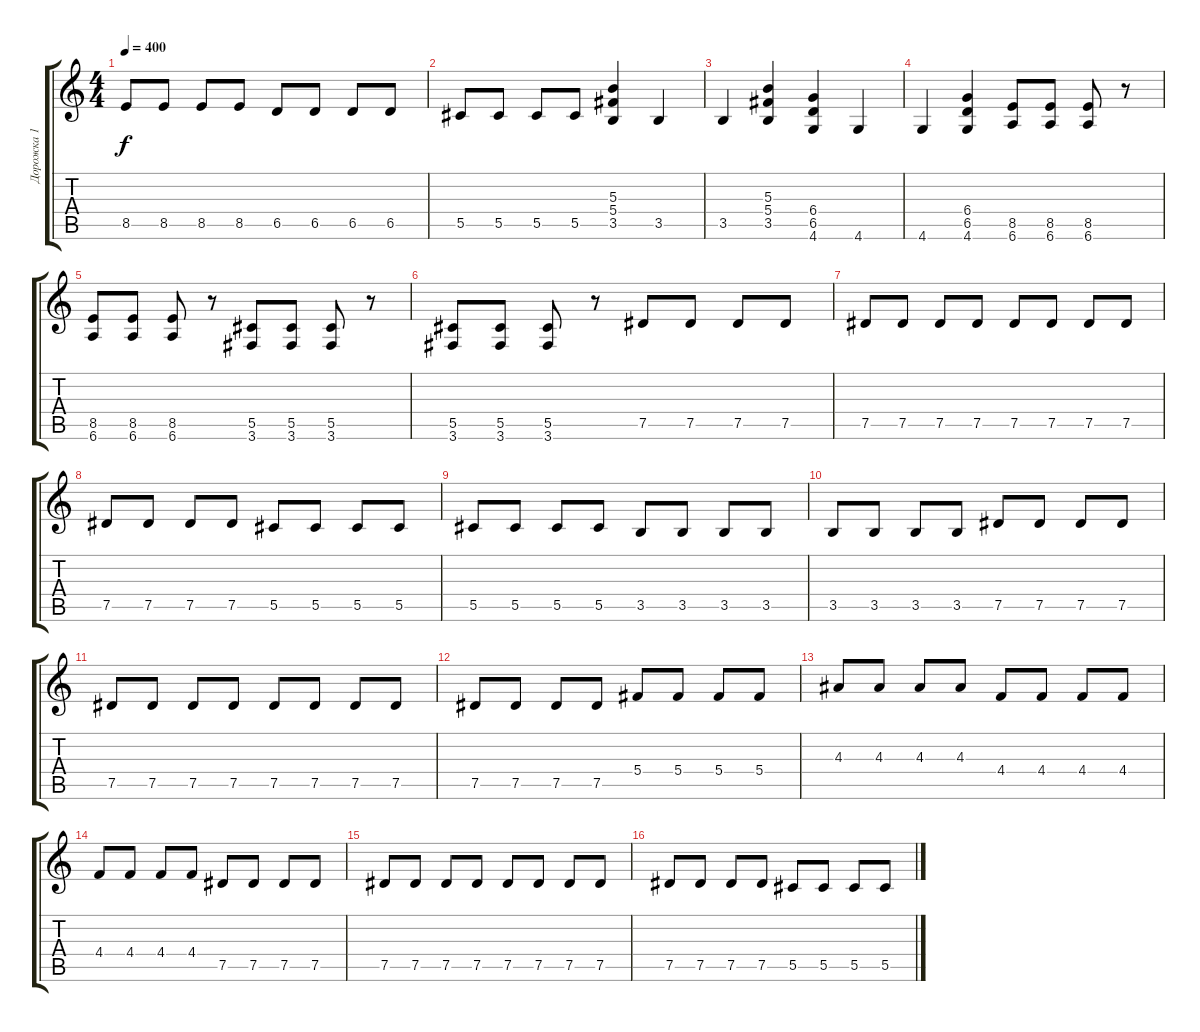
\track ("Дорожка 1" "Дорожка 1") {instrument overdrivenguitar}
\staff {score tabs}
\tuning (Eb4 Bb3 Gb3 Db3 Ab2 Eb2) {hide}
\ts (4 4)
\tempo 400
\clef g2
\ks c
8.5.8{dy f} 8.5.8 8.5.8 8.5.8 6.5.8 6.5.8 6.5.8 6.5.8 |
5.5.8 5.5.8 5.5.8 5.5.8 (5.3 5.4 3.5).4 3.5.4 |
3.5.4 (5.3 5.4 3.5).4 (6.4 6.5 4.6).4 4.6.4 |
4.6.4 (6.4 6.5 4.6).4 (8.5 6.6).8 (8.5 6.6).8 (8.5 6.6).8 r.8 |
(8.5 6.6).8 (8.5 6.6).8 (8.5 6.6).8 r.8 (5.5 3.6).8 (5.5 3.6).8 (5.5 3.6).8 r.8 |
(5.5 3.6).8 (5.5 3.6).8 (5.5 3.6).8 r.8 7.5.8 7.5.8 7.5.8 7.5.8 |
7.5.8 7.5.8 7.5.8 7.5.8 7.5.8 7.5.8 7.5.8 7.5.8 |
7.5.8 7.5.8 7.5.8 7.5.8 5.5.8 5.5.8 5.5.8 5.5.8 |
5.5.8 5.5.8 5.5.8 5.5.8 3.5.8 3.5.8 3.5.8 3.5.8 |
3.5.8 3.5.8 3.5.8 3.5.8 7.5.8 7.5.8 7.5.8 7.5.8 |
7.5.8 7.5.8 7.5.8 7.5.8 7.5.8 7.5.8 7.5.8 7.5.8 |
7.5.8 7.5.8 7.5.8 7.5.8 5.4.8 5.4.8 5.4.8 5.4.8 |
4.3.8 4.3.8 4.3.8 4.3.8 4.4.8 4.4.8 4.4.8 4.4.8 |
4.4.8 4.4.8 4.4.8 4.4.8 7.5.8 7.5.8 7.5.8 7.5.8 |
7.5.8 7.5.8 7.5.8 7.5.8 7.5.8 7.5.8 7.5.8 7.5.8 |
7.5.8 7.5.8 7.5.8 7.5.8 5.5.8 5.5.8 5.5.8 5.5.8
